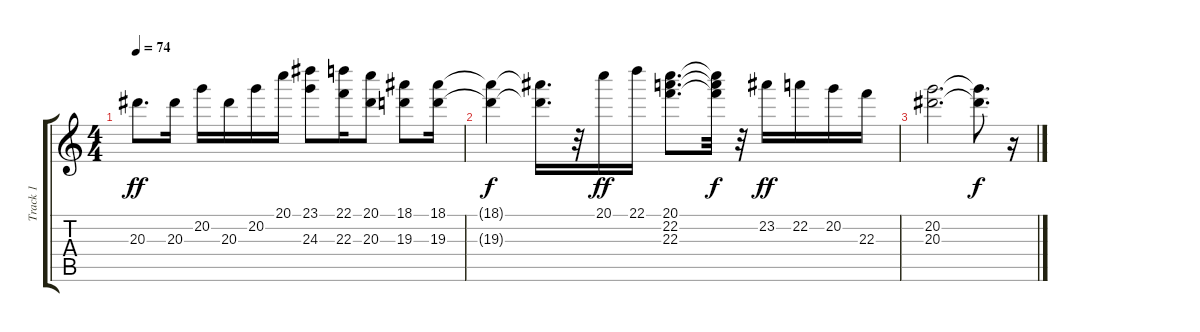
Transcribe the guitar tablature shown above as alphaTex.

\track ("Track 1" "Track 1") {instrument acousticguitarnylon}
\staff {score tabs}
\tuning (E4 B3 G3 D3 A2 E2) {hide}
\ts (4 4)
\tempo 74
\clef g2
\ks c
20.3.8{d dy ff} 20.3.16 20.2.16 20.3.16 20.2.16 20.1.16 (23.1 24.3).8 (22.1 22.3).16 (20.1 20.3).8 (18.1 19.3).8 (18.1 19.3).16 |
(18.1{t} 19.3{t}).4{dy f} (18.1{t} 19.3{t}).16{d} r.32 20.1.16{dy ff} 22.1.16 (20.1 22.2 22.3).8{d} (20.1{t} 22.2{t} 22.3{t}).32{dy f} r.32 23.2.16{dy ff} 22.2.16 20.2.16 22.3.16 |
(20.2 20.3).2{d} (20.2{t} 20.3{t}).8{d dy f} r.16
